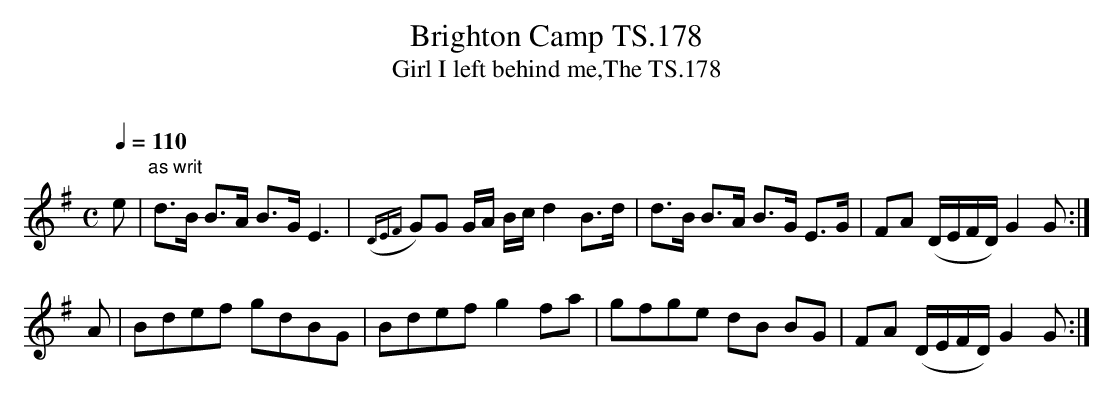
X:1
T:Brighton Camp TS.178
T:Girl I left behind me,The TS.178
M:C
L:1/8
Q:1/4=110
O:
K:G
e|"as writ"d>B B>A B>GE3|({DEF}G)G G/A/ B/c/ d2B>d|d>B B>A B>G E>G|FA (D/E/F/D/)G2G:|
A|Bdef gdBG|Bdef g2 fa|gfge dB BG|FA (D/E/F/D/)G2G:|]
